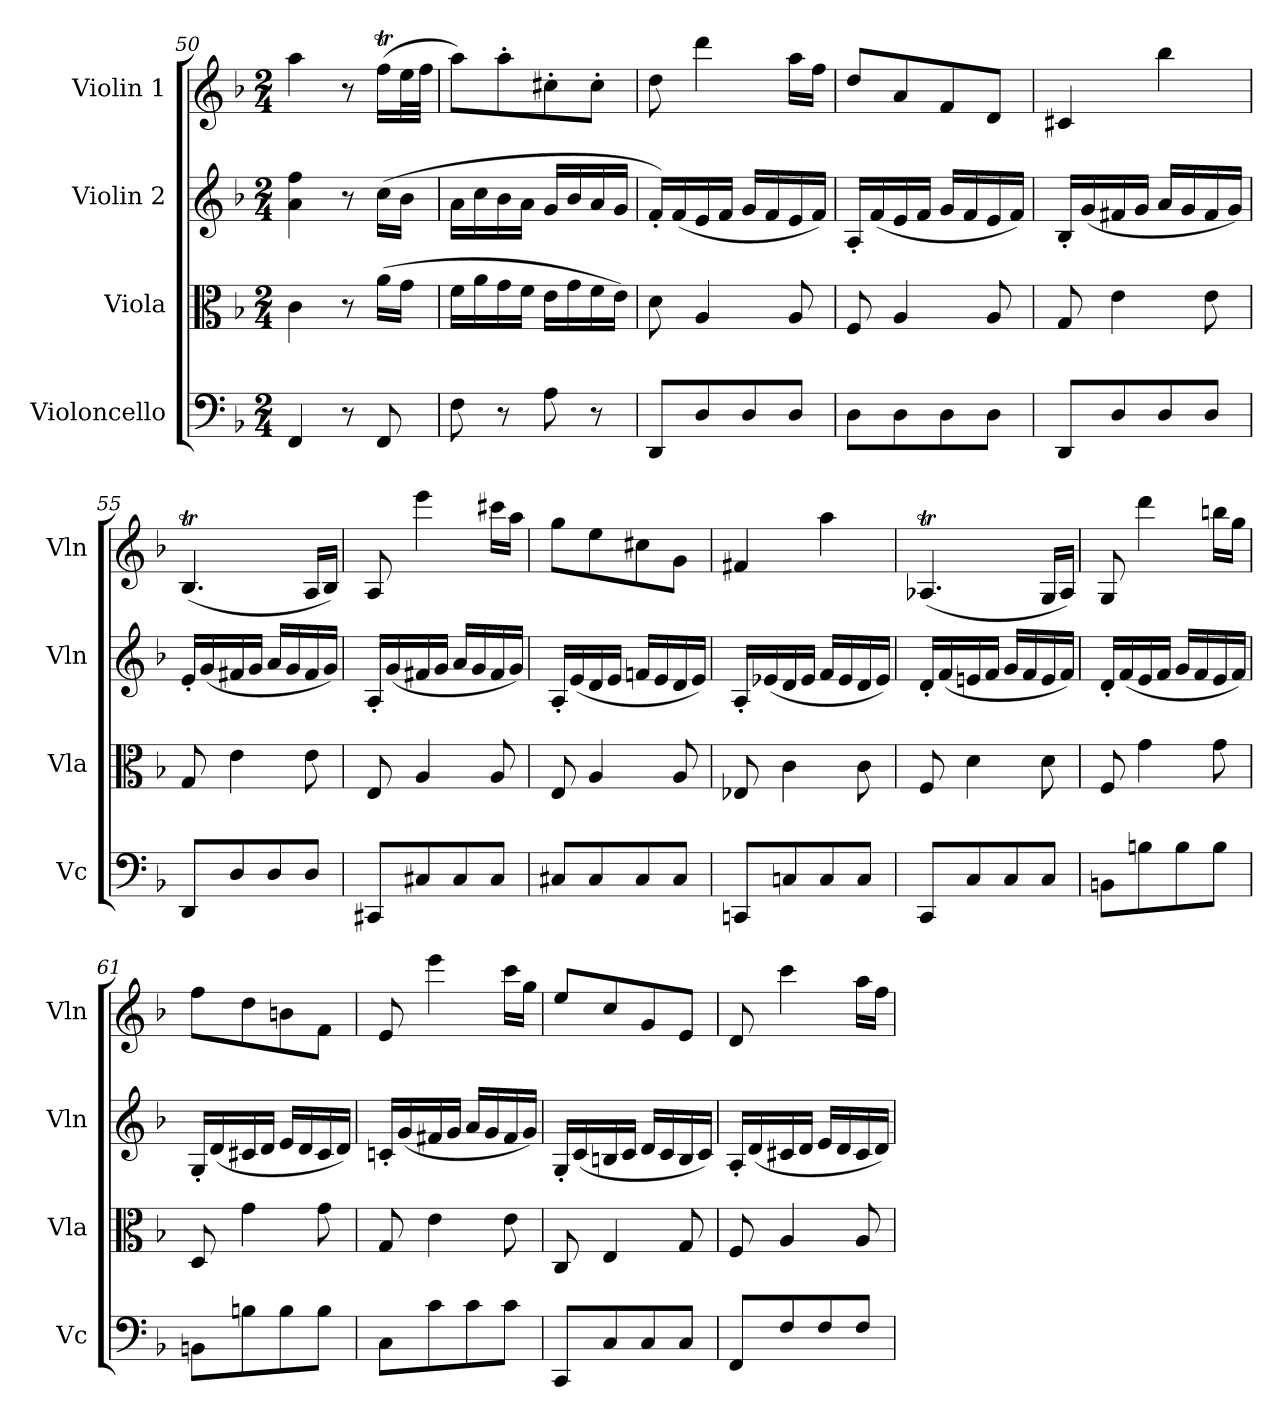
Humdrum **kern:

**kern	**kern	**kern	**kern
*part4	*part3	*part2	*part1
*staff4	*staff3	*staff2	*staff1
*I"Violoncello	*I"Viola	*I"Violin 2	*I"Violin 1
*I'Vc	*I'Vla	*I'Vln	*I'Vln
!!LO:LB:g=z
*clefF4	*clefC3	*clefG2	*clefG2
*k[b-]	*k[b-]	*k[b-]	*k[b-]
*M2/4	*M2/4	*M2/4	*M2/4
=50	=50	=50	=50
4FF/	4c\	4a\ 4ff\	4aa\
8r	8r	8r	8r
8FF/	(16a\LL	(16cc\LL	(16ffT\LL
.	16g\JJ	16b-\JJ	32ee\L
.	.	.	32ff\JJJ
=51	=51	=51	=51
8F\	16f\LL	16a\LL	8aa\L)
.	16a\	16cc\	.
8r	16g\	16b-\	8aa'\
.	16f\JJ	16a\JJ	.
8A\	16e\LL	16g/LL	8cc#X'\
.	16g\	16b-/	.
8r	16f\	16a/	8cc#'\J
.	16e\JJ)	16g/JJ	.
=52	=52	=52	=52
8DD/L	8d\	16f'/LL)	8dd\
.	.	(16f/	.
8D/	4A/	16e/	4ddd\
.	.	16f/JJ	.
8D/	.	16g/LL	.
.	.	16f/	.
8D/J	8A/	16e/	16aa\LL
.	.	16f/JJ)	16ff\JJ
=53	=53	=53	=53
8D\L	8F/	16A'/LL	8dd/L
.	.	(16f/	.
8D\	4A/	16e/	8a/
.	.	16f/JJ	.
8D\	.	16g/LL	8f/
.	.	16f/	.
8D\J	8A/	16e/	8d/J
.	.	16f/JJ)	.
=54	=54	=54	=54
8DD/L	8G/	16B-'/LL	4c#X/
.	.	(16g/	.
8D/	4e\	16f#X/	.
.	.	16g/JJ	.
8D/	.	16a/LL	4bb-\
.	.	16g/	.
8D/J	8e\	16f#/	.
.	.	16g/JJ)	.
!!LO:PB:g=z
=55	=55	=55	=55
8DD/L	8G/	16e'/LL	(4.B-T/
.	.	(16g/	.
8D/	4e\	16f#X/	.
.	.	16g/JJ	.
8D/	.	16a/LL	.
.	.	16g/	.
8D/J	8e\	16f#/	16A/LL
.	.	16g/JJ)	16B-/JJ)
=56	=56	=56	=56
8CC#X/L	8E/	16A'/LL	8A/
.	.	(16g/	.
8C#X/	4A/	16f#X/	4eee\
.	.	16g/JJ	.
8C#/	.	16a/LL	.
.	.	16g/	.
8C#/J	8A/	16f#/	16ccc#X\LL
.	.	16g/JJ)	16aa\JJ
=57	=57	=57	=57
8C#X/L	8E/	16A'/LL	8gg\L
.	.	(16e/	.
8C#/	4A/	16d/	8ee\
.	.	16e/JJ	.
8C#/	.	16fn/LL	8cc#X\
.	.	16e/	.
8C#/J	8A/	16d/	8g\J
.	.	16e/JJ)	.
!!LO:LB:g=z
=58	=58	=58	=58
8CCn/L	8E-X/	16A'/LL	4f#X/
.	.	(16e-X/	.
8Cn/	4c\	16d/	.
.	.	16e-/JJ	.
8C/	.	16f/LL	4aa\
.	.	16e-/	.
8C/J	8c\	16d/	.
.	.	16e-/JJ)	.
=59	=59	=59	=59
8CC/L	8F/	16d'/LL	(4.A-XT/
.	.	(16f/	.
8C/	4d\	16en/	.
.	.	16f/JJ	.
8C/	.	16g/LL	.
.	.	16f/	.
8C/J	8d\	16e/	16G/LL
.	.	16f/JJ)	16A-/JJ)
=60	=60	=60	=60
8BBn\L	8F/	16d'/LL	8G/
.	.	(16f/	.
8Bn\	4g\	16e/	4ddd\
.	.	16f/JJ	.
8B\	.	16g/LL	.
.	.	16f/	.
8B\J	8g\	16e/	16bbn\LL
.	.	16f/JJ)	16gg\JJ
=61	=61	=61	=61
8BBn\L	8D/	16G'/LL	8ff\L
.	.	(16d/	.
8Bn\	4g\	16c#X/	8dd\
.	.	16d/JJ	.
8B\	.	16e/LL	8bn\
.	.	16d/	.
8B\J	8g\	16c#/	8f\J
.	.	16d/JJ)	.
=62	=62	=62	=62
8C\L	8G/	16cn'/LL	8e/
.	.	(16g/	.
8c\	4e\	16f#X/	4eee\
.	.	16g/JJ	.
8c\	.	16a/LL	.
.	.	16g/	.
8c\J	8e\	16f#/	16ccc\LL
.	.	16g/JJ)	16gg\JJ
!!LO:LB:g=z
=63	=63	=63	=63
8CC/L	8C/	16G'/LL	8ee/L
.	.	(16c/	.
8C/	4E/	16Bn/	8cc/
.	.	16c/JJ	.
8C/	.	16d/LL	8g/
.	.	16c/	.
8C/J	8G/	16B/	8e/J
.	.	16c/JJ)	.
=64	=64	=64	=64
8FF/L	8F/	16A'/LL	8d/
.	.	(16d/	.
8F/	4A/	16c#X/	4ccc\
.	.	16d/JJ	.
8F/	.	16e/LL	.
.	.	16d/	.
8F/J	8A/	16c#/	16aa\LL
.	.	16d/JJ)	16ff\JJ
=	=	=	=
*-	*-	*-	*-
